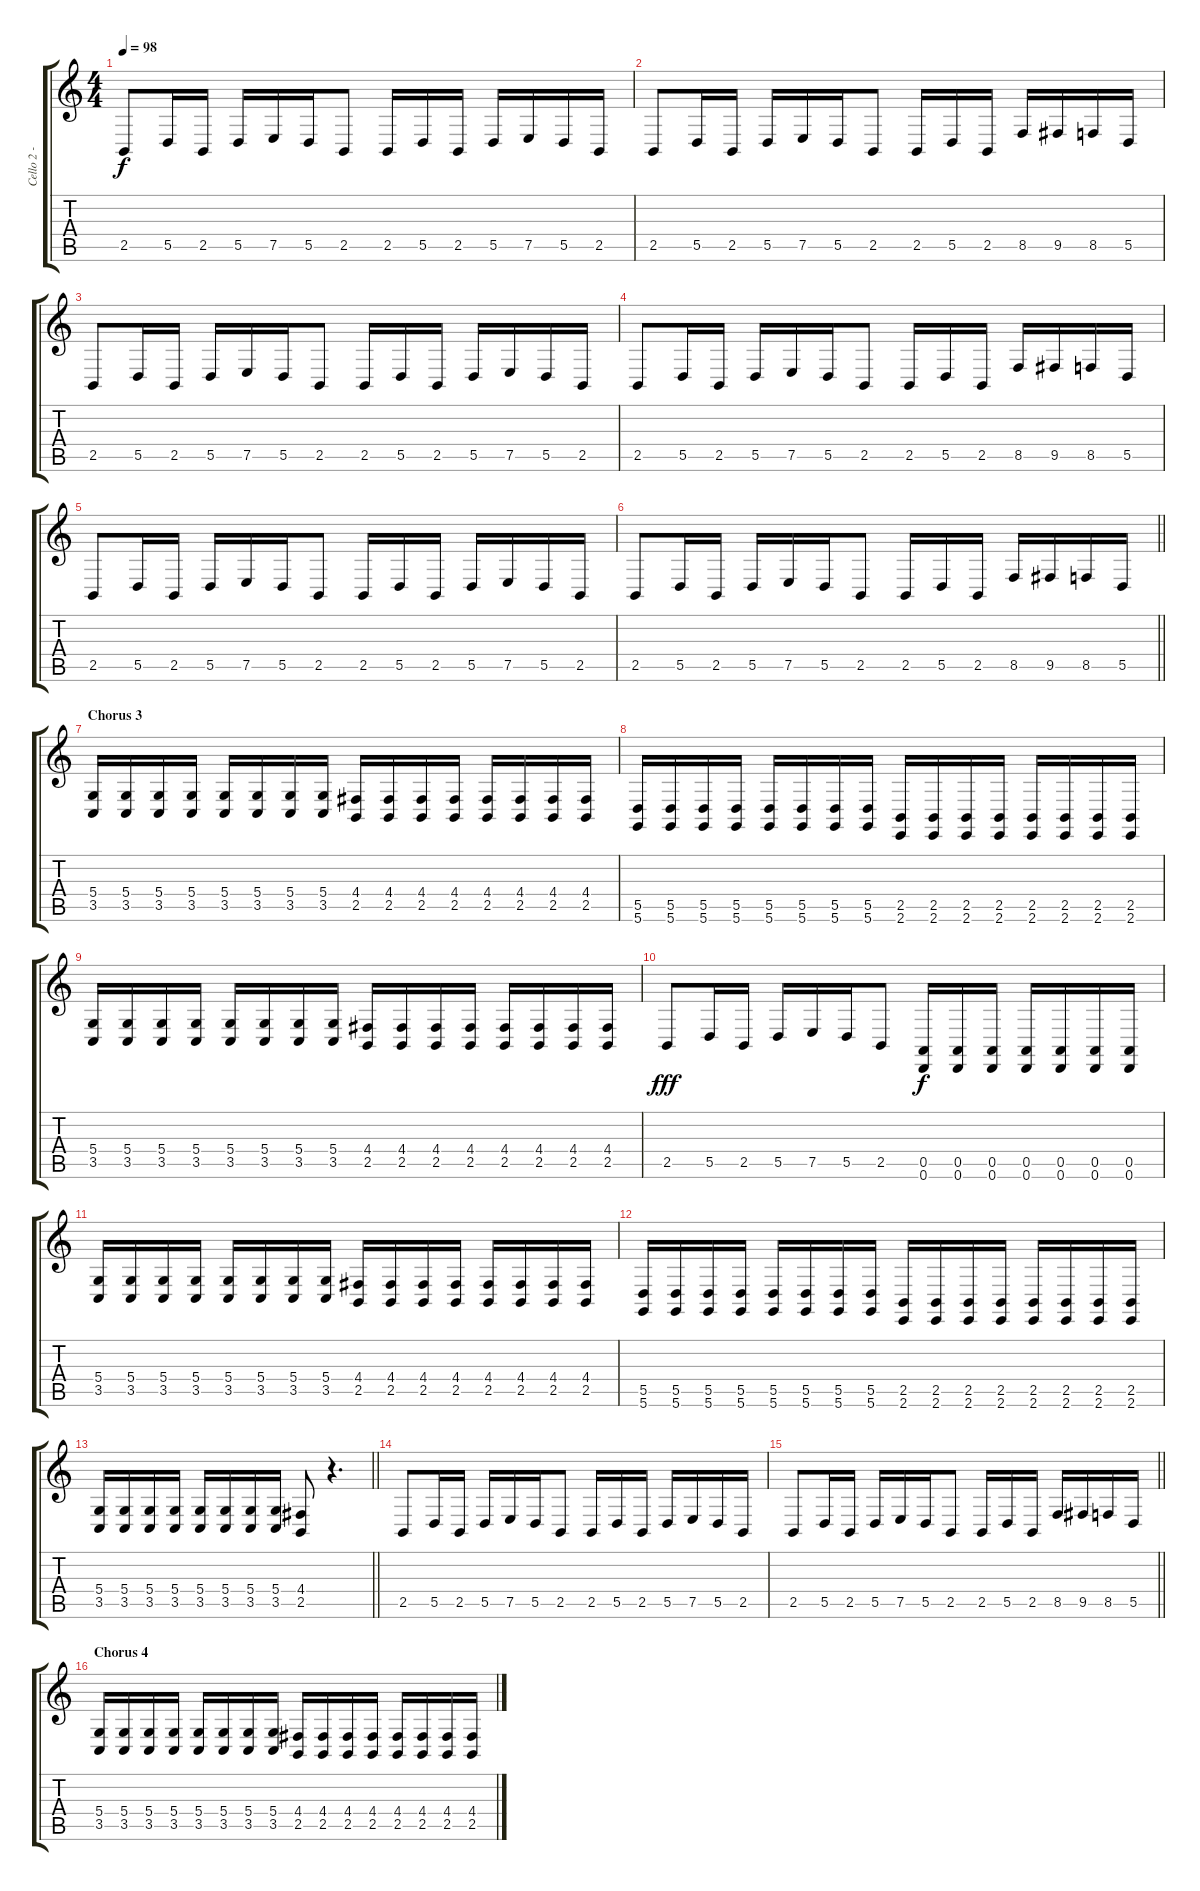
\track ("Cello 2 - Perttu" "Cello 2 - ") {instrument cello}
\staff {score tabs}
\tuning (E4 B3 G3 D3 A2 D2) {hide}
\ts (4 4)
\tempo 98
\clef g2
\ks c
2.5.8{dy f balance 5} 5.5.16 2.5.16 5.5.16 7.5.16 5.5.16 2.5.8 2.5.16 5.5.16 2.5.16 5.5.16 7.5.16 5.5.16 2.5.16 |
2.5.8 5.5.16 2.5.16 5.5.16 7.5.16 5.5.16 2.5.8 2.5.16 5.5.16 2.5.16 8.5.16 9.5.16 8.5.16 5.5.16 |
2.5.8{volume 16 balance 5} 5.5.16 2.5.16 5.5.16 7.5.16 5.5.16 2.5.8 2.5.16 5.5.16 2.5.16 5.5.16 7.5.16 5.5.16 2.5.16 |
2.5.8 5.5.16 2.5.16 5.5.16 7.5.16 5.5.16 2.5.8 2.5.16 5.5.16 2.5.16 8.5.16 9.5.16 8.5.16 5.5.16 |
2.5.8 5.5.16 2.5.16 5.5.16 7.5.16 5.5.16 2.5.8 2.5.16 5.5.16 2.5.16 5.5.16 7.5.16 5.5.16 2.5.16 |
\barLineRight lightlight
2.5.8 5.5.16 2.5.16 5.5.16 7.5.16 5.5.16 2.5.8 2.5.16 5.5.16 2.5.16 8.5.16 9.5.16 8.5.16 5.5.16 |
\section ("" "Chorus 3")
(5.4 3.5).16{balance 5} (5.4 3.5).16 (5.4 3.5).16 (5.4 3.5).16 (5.4 3.5).16 (5.4 3.5).16 (5.4 3.5).16 (5.4 3.5).16 (4.4 2.5).16 (4.4 2.5).16 (4.4 2.5).16 (4.4 2.5).16 (4.4 2.5).16 (4.4 2.5).16 (4.4 2.5).16 (4.4 2.5).16 |
(5.5 5.6).16 (5.5 5.6).16 (5.5 5.6).16 (5.5 5.6).16 (5.5 5.6).16 (5.5 5.6).16 (5.5 5.6).16 (5.5 5.6).16 (2.5 2.6).16 (2.5 2.6).16 (2.5 2.6).16 (2.5 2.6).16 (2.5 2.6).16 (2.5 2.6).16 (2.5 2.6).16 (2.5 2.6).16 |
(5.4 3.5).16 (5.4 3.5).16 (5.4 3.5).16 (5.4 3.5).16 (5.4 3.5).16 (5.4 3.5).16 (5.4 3.5).16 (5.4 3.5).16 (4.4 2.5).16 (4.4 2.5).16 (4.4 2.5).16 (4.4 2.5).16 (4.4 2.5).16 (4.4 2.5).16 (4.4 2.5).16 (4.4 2.5).16 |
2.5.8{dy fff} 5.5.16 2.5.16 5.5.16 7.5.16 5.5.16 2.5.8 (0.5 0.6).16{dy f} (0.5 0.6).16 (0.5 0.6).16 (0.5 0.6).16 (0.5 0.6).16 (0.5 0.6).16 (0.5 0.6).16 |
(5.4 3.5).16 (5.4 3.5).16 (5.4 3.5).16 (5.4 3.5).16 (5.4 3.5).16 (5.4 3.5).16 (5.4 3.5).16 (5.4 3.5).16 (4.4 2.5).16 (4.4 2.5).16 (4.4 2.5).16 (4.4 2.5).16 (4.4 2.5).16 (4.4 2.5).16 (4.4 2.5).16 (4.4 2.5).16 |
(5.5 5.6).16 (5.5 5.6).16 (5.5 5.6).16 (5.5 5.6).16 (5.5 5.6).16 (5.5 5.6).16 (5.5 5.6).16 (5.5 5.6).16 (2.5 2.6).16 (2.5 2.6).16 (2.5 2.6).16 (2.5 2.6).16 (2.5 2.6).16 (2.5 2.6).16 (2.5 2.6).16 (2.5 2.6).16 |
\barLineRight lightlight
(5.4 3.5).16 (5.4 3.5).16 (5.4 3.5).16 (5.4 3.5).16 (5.4 3.5).16 (5.4 3.5).16 (5.4 3.5).16 (5.4 3.5).16 (4.4 2.5).8 r.4{d} |
\section ("" "")
2.5.8{balance 8} 5.5.16 2.5.16 5.5.16 7.5.16 5.5.16 2.5.8 2.5.16 5.5.16 2.5.16 5.5.16 7.5.16 5.5.16 2.5.16 |
\barLineRight lightlight
2.5.8 5.5.16 2.5.16 5.5.16 7.5.16 5.5.16 2.5.8 2.5.16 5.5.16 2.5.16 8.5.16 9.5.16 8.5.16 5.5.16 |
\section ("" "Chorus 4")
(5.4 3.5).16{balance 5} (5.4 3.5).16 (5.4 3.5).16 (5.4 3.5).16 (5.4 3.5).16 (5.4 3.5).16 (5.4 3.5).16 (5.4 3.5).16 (4.4 2.5).16 (4.4 2.5).16 (4.4 2.5).16 (4.4 2.5).16 (4.4 2.5).16 (4.4 2.5).16 (4.4 2.5).16 (4.4 2.5).16
